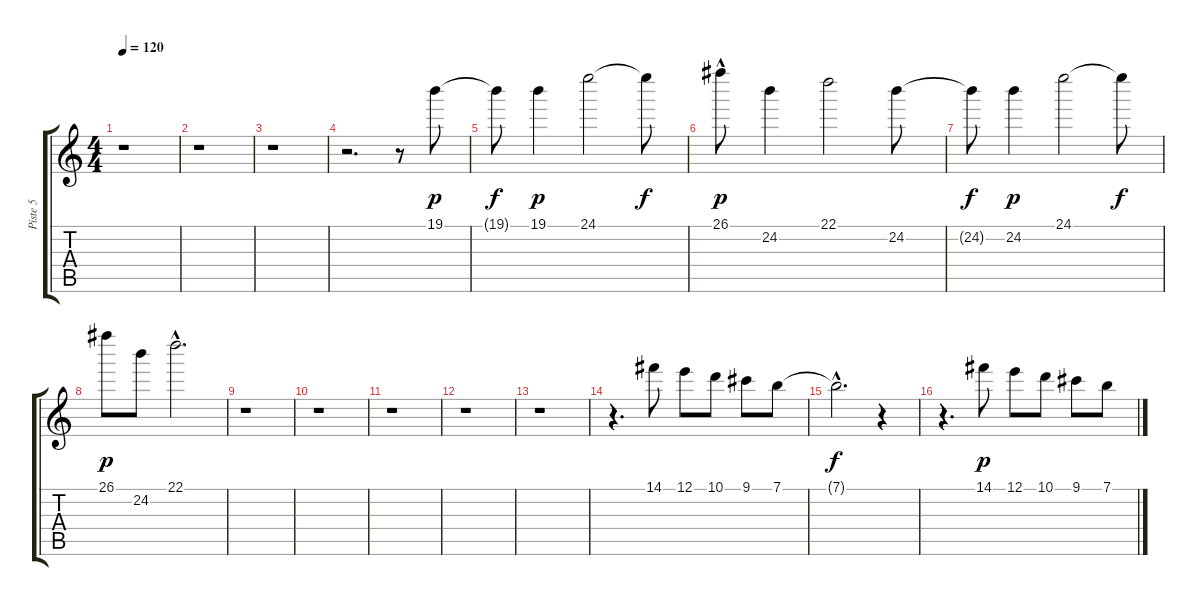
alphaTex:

\track ("Piste 5" "Piste 5") {instrument acousticguitarnylon}
\staff {score tabs}
\tuning (E4 B3 G3 D3 A2 E2) {hide}
\ts (4 4)
\tempo 120
\clef g2
\ks c
r.1{dy p instrument acousticguitarnylon} |
r.1 |
r.1 |
r.2{d} r.8 19.1.8 |
19.1{t}.8{dy f} 19.1.4{dy p} 24.1.2 24.1{t}.8{dy f} |
26.1{hac}.8{dy p} 24.2.4 22.1.2 24.2.8 |
24.2{t}.8{dy f} 24.2.4{dy p} 24.1.2 24.1{t}.8{dy f} |
26.1.8{dy p} 24.2.8 22.1{hac}.2{d} |
r.1 |
r.1 |
r.1 |
r.1 |
r.1 |
r.4{d} 14.1.8 12.1.8 10.1.8 9.1.8 7.1.8 |
7.1{hac t}.2{d dy f} r.4 |
r.4{d} 14.1.8{dy p} 12.1.8 10.1.8 9.1.8 7.1.8
